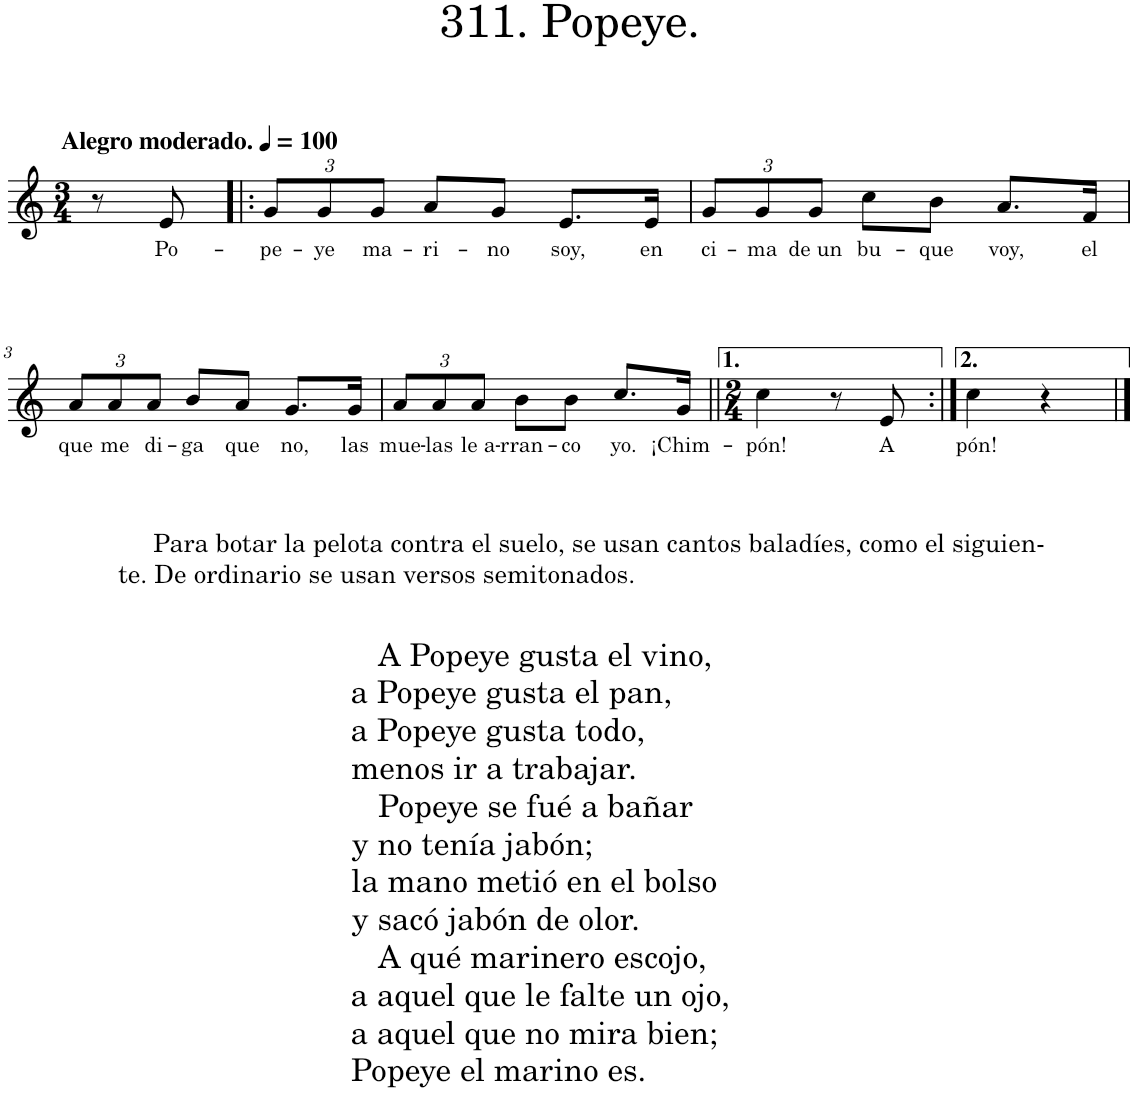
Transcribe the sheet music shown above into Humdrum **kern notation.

**kern	**text
*part1	*part1
*staff1	*staff1
*I"Piano	*
*I'Pno.	*
*clefG2	*
*k[]	*
*M3/4	*
=	=
8r	.
*MM100	*
!LO:TX:a:B:t=Alegro moderado.	!
!	!LO:LY:b
8e/	Po-
=1!|:	=1!|:
*Xbrackettup	*
!	!LO:LY:b
12g/L	-pe-
!	!LO:LY:b
12g/	-ye
!	!LO:LY:b
12g/J	ma-
!	!LO:LY:b
8a/L	-ri-
!	!LO:LY:b
8g/J	-no
!	!LO:LY:b
8.e/L	soy,
!	!LO:LY:b
16e/Jk	en
=2	=2
!	!LO:LY:b
12g/L	ci-
!	!LO:LY:b
12g/	-ma
!	!LO:LY:b
12g/J	de un
!	!LO:LY:b
8cc\L	bu-
!	!LO:LY:b
8b\J	-que
!	!LO:LY:b
8.a/L	voy,
!	!LO:LY:b
16f/Jk	el
!!LO:LB:g=z
=3	=3
!LO:TX:b:t=Para botar la pelota contra el suelo, se usan cantos baladíes, como el siguien-	!
!LO:TX:b:t=te. De ordinario se usan versos semitonados.	!
!	!LO:LY:b
12a/L	que
!LO:TX:b:t=A Popeye gusta el vino,	!
!LO:TX:b:t=a Popeye gusta el pan,	!
!LO:TX:b:t=a Popeye gusta todo,	!
!LO:TX:b:t=menos ir a trabajar.	!
!LO:TX:b:t=Popeye se fué a bañar	!
!LO:TX:b:t=y no tenía jabón;	!
!LO:TX:b:t=la mano metió en el bolso	!
!LO:TX:b:t=y sacó jabón de olor.	!
!LO:TX:b:t=A qué marinero escojo,	!
!LO:TX:b:t=a aquel que le falte un ojo,	!
!LO:TX:b:t=a aquel que no mira bien;	!
!LO:TX:b:t=Popeye el marino es.	!
!	!LO:LY:b
12a/	me
!	!LO:LY:b
12a/J	di-
!	!LO:LY:b
8b/L	-ga
!	!LO:LY:b
8a/J	que
!	!LO:LY:b
8.g/L	no,
!	!LO:LY:b
16g/Jk	las
=4	=4
!	!LO:LY:b
12a/L	mue-
!	!LO:LY:b
12a/	-las
!	!LO:LY:b
12a/J	le a-
!	!LO:LY:b
8b\L	-rran-
!	!LO:LY:b
8b\J	-co
!	!LO:LY:b
8.cc/L	yo.
!	!LO:LY:b
16g/Jk	¡Chim-
=5||	=5||
*M2/4	*
!	!LO:LY:b
4cc\	-pón!
8r	.
!	!LO:LY:b
8e/	A
=6:|!	=6:|!
!	!LO:LY:b
4cc\	pón!
4r	.
==	==
*-	*-
